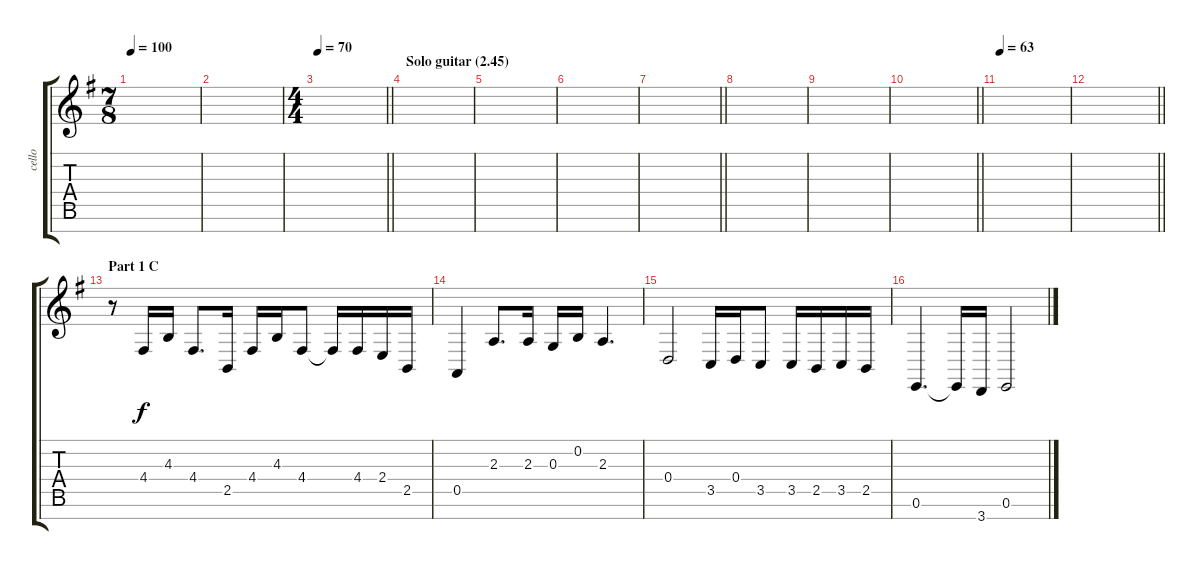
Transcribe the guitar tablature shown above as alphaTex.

\track ("cello" "cello") {instrument cello}
\staff {score tabs}
\tuning (E4 B3 G3 D3 A2 E2 B1) {hide}
\ts (7 8)
\tempo 100
\clef g2
\ks g
|
|
\ts (4 4)
\tempo 70
\barLineRight lightlight
|
\section ("" "Solo guitar (2.45)")
|
|
|
\barLineRight lightlight
|
|
|
\barLineRight lightlight
|
\tempo 63
|
\barLineRight lightlight
|
\section ("" "Part 1 C")
r.8 4.4.16 4.3.16 4.4.8{d} 2.5.16 4.4.16 4.3.16 4.4.8 4.4{t}.16 4.4.16 2.4.16 2.5.16 |
0.5.4 2.3.8{d} 2.3.16 0.3.16 0.2.16 2.3.4{d} |
0.4.2 3.5.16 0.4.16 3.5.8 3.5.16 2.5.16 3.5.16 2.5.16 |
0.6.4{d} 0.6{t}.16 3.7.16 0.6.2
